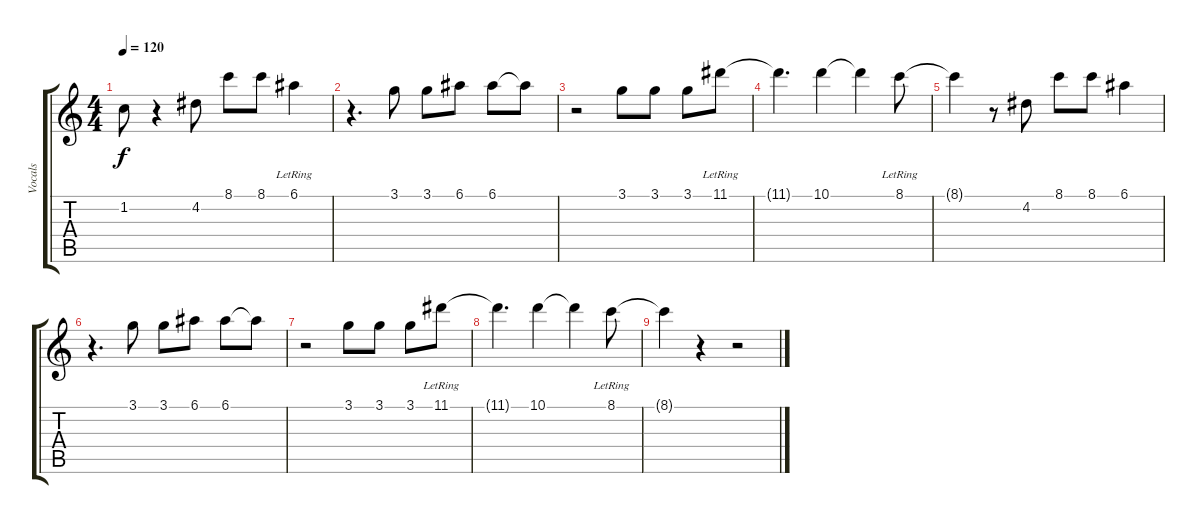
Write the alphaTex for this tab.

\track ("Vocals" "Vocals") {instrument electricguitarjazz}
\staff {score tabs}
\tuning (E4 B3 G3 D3 A2 E2) {hide}
\ts (4 4)
\tempo 120
\clef g2
\ks c
1.2{t}.8{dy f} r.4 4.2.8 8.1.8 8.1.8 6.1{lr}.4 |
r.4{d} 3.1.8 3.1.8 6.1.8 6.1.8 6.1{t}.8 |
r.2 3.1.8 3.1.8 3.1.8 11.1{lr}.8 |
11.1{t}.4{d} 10.1.4 10.1{t}.4 8.1{lr}.8 |
8.1{t}.4 r.8 4.2.8 8.1.8 8.1.8 6.1.4 |
r.4{d} 3.1.8 3.1.8 6.1.8 6.1.8 6.1{t}.8 |
r.2 3.1.8 3.1.8 3.1.8 11.1{lr}.8 |
11.1{t}.4{d} 10.1.4 10.1{t}.4 8.1{lr}.8 |
8.1{t}.4 r.4 r.2
